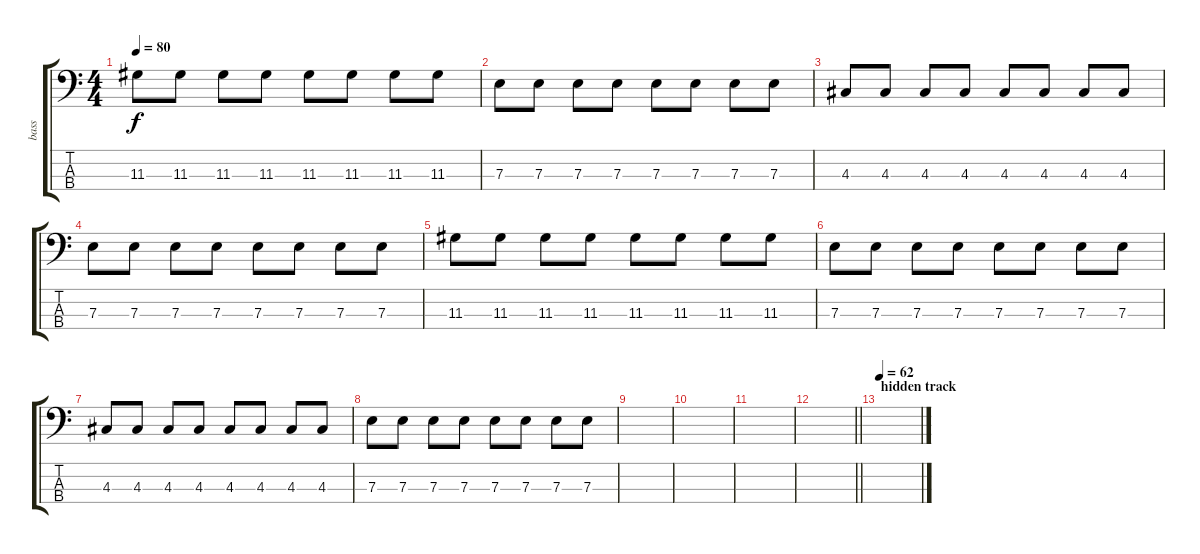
\track ("bass" "bass") {instrument electricbassfinger}
\staff {score tabs}
\tuning (G2 D2 A1 E1) {hide}
\ts (4 4)
\tempo 80
\clef f4
\ks c
11.3.8{dy f} 11.3.8 11.3.8 11.3.8 11.3.8 11.3.8 11.3.8 11.3.8 |
7.3.8 7.3.8 7.3.8 7.3.8 7.3.8 7.3.8 7.3.8 7.3.8 |
4.3.8 4.3.8 4.3.8 4.3.8 4.3.8 4.3.8 4.3.8 4.3.8 |
7.3.8 7.3.8 7.3.8 7.3.8 7.3.8 7.3.8 7.3.8 7.3.8 |
11.3.8 11.3.8 11.3.8 11.3.8 11.3.8 11.3.8 11.3.8 11.3.8 |
7.3.8 7.3.8 7.3.8 7.3.8 7.3.8 7.3.8 7.3.8 7.3.8 |
4.3.8 4.3.8 4.3.8 4.3.8 4.3.8 4.3.8 4.3.8 4.3.8 |
7.3.8 7.3.8 7.3.8 7.3.8 7.3.8 7.3.8 7.3.8 7.3.8 |
|
|
|
\barLineRight lightlight
|
\section ("" "hidden track")
\tempo 62
